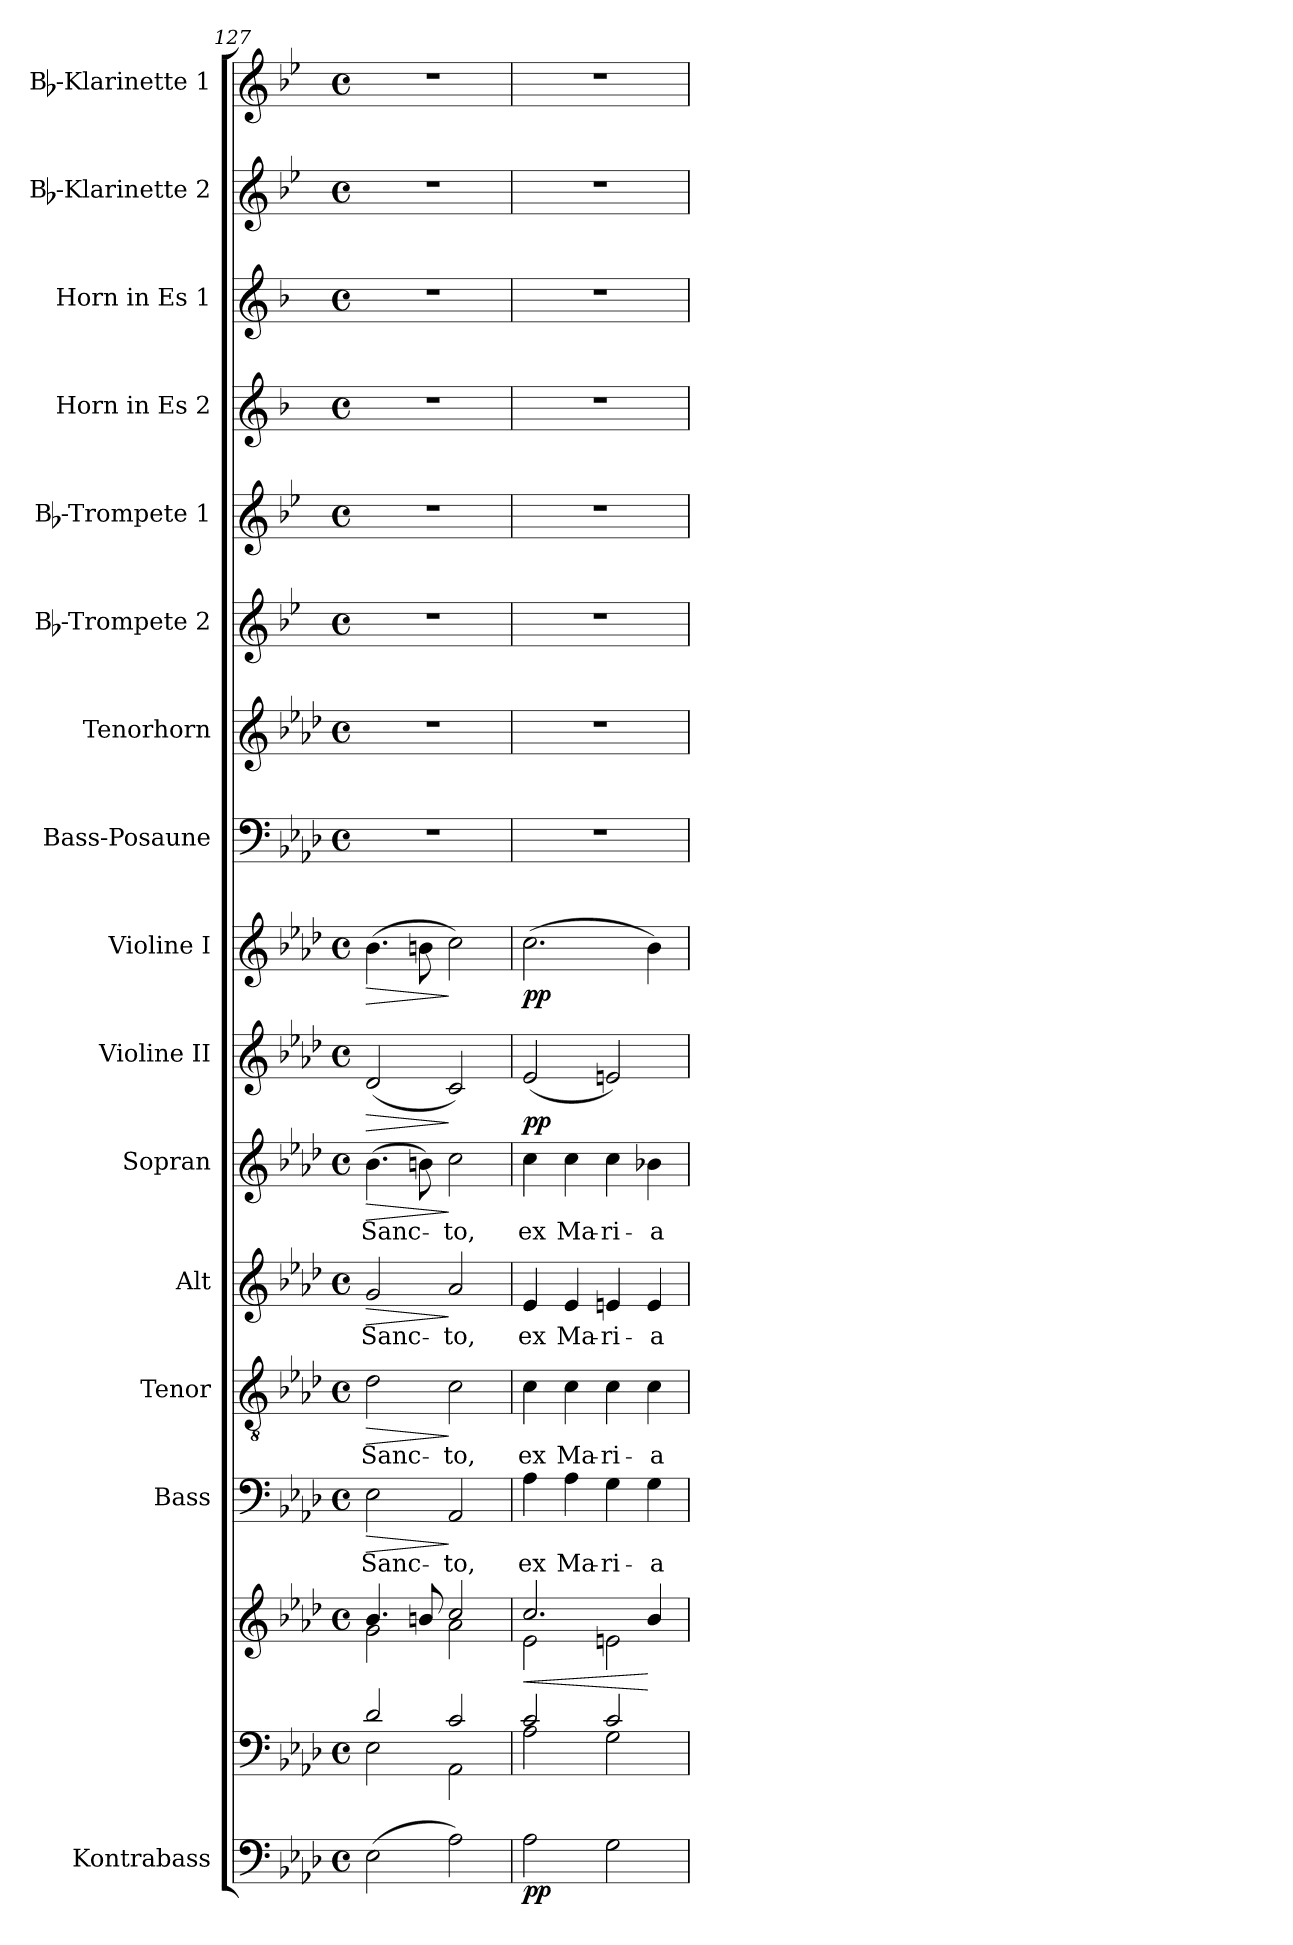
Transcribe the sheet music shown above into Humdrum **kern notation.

**kern	**dynam	**kern	**kern	**dynam	**kern	**text	**dynam	**kern	**text	**dynam	**kern	**text	**dynam	**kern	**text	**dynam	**kern	**dynam	**kern	**dynam	**kern	**kern	**kern	**kern	**kern	**kern	**kern	**kern
*part16	*part16	*part15	*part15	*part15	*part14	*part14	*part14	*part13	*part13	*part13	*part12	*part12	*part12	*part11	*part11	*part11	*part10	*part10	*part9	*part9	*part8	*part7	*part6	*part5	*part4	*part3	*part2	*part1
*staff17	*staff17	*staff16	*staff15	*staff15/16	*staff14	*staff14	*staff14	*staff13	*staff13	*staff13	*staff12	*staff12	*staff12	*staff11	*staff11	*staff11	*staff10	*staff10	*staff9	*staff9	*staff8	*staff7	*staff6	*staff5	*staff4	*staff3	*staff2	*staff1
*I"Kontrabass	*	*	*	*	*I"Bass	*	*	*I"Tenor	*	*	*I"Alt	*	*	*I"Sopran	*	*	*I"Violine II	*	*I"Violine I	*	*I"Bass-Posaune	*I"Tenorhorn	*I"Bb-Trompete 2	*I"Bb-Trompete 1	*I"Horn in Es 2	*I"Horn in Es 1	*I"Bb-Klarinette 2	*I"Bb-Klarinette 1
*I'Kb.	*	*	*	*	*I'B.	*	*	*I'T.	*	*	*I'A.	*	*	*I'S.	*	*	*I'Vl. II	*	*I'Vl. I	*	*I'B. Pos.	*I'T. Hrn.	*I'Bb Trp. 2	*I'Bb Trp. 1	*	*	*I'Bb Kl. 2	*I'Bb Kl. 1
!!LO:PB:g=z
*clefF4	*	*clefF4	*clefG2	*	*clefF4	*	*	*clefGv2	*	*	*clefG2	*	*	*clefG2	*	*	*clefG2	*	*clefG2	*	*clefF4	*clefG2	*clefG2	*clefG2	*clefG2	*clefG2	*clefG2	*clefG2
*ITrd7c12	*	*	*	*	*	*	*	*	*	*	*	*	*	*	*	*	*	*	*	*	*	*ITrd8c14	*ITrd1c2	*ITrd1c2	*ITrd5c9	*ITrd5c9	*ITrd1c2	*ITrd1c2
*k[b-e-a-d-]	*	*k[b-e-a-d-]	*k[b-e-a-d-]	*	*k[b-e-a-d-]	*	*	*k[b-e-a-d-]	*	*	*k[b-e-a-d-]	*	*	*k[b-e-a-d-]	*	*	*k[b-e-a-d-]	*	*k[b-e-a-d-]	*	*k[b-e-a-d-]	*k[b-e-a-d-]	*k[b-e-a-d-]	*k[b-e-a-d-]	*k[b-e-a-d-]	*k[b-e-a-d-]	*k[b-e-a-d-]	*k[b-e-a-d-]
*A-:	*	*A-:	*A-:	*	*A-:	*	*	*A-:	*	*	*A-:	*	*	*A-:	*	*	*A-:	*	*A-:	*	*A-:	*A-:	*A-:	*A-:	*A-:	*A-:	*A-:	*A-:
*M4/4	*	*M4/4	*M4/4	*	*M4/4	*	*	*M4/4	*	*	*M4/4	*	*	*M4/4	*	*	*M4/4	*	*M4/4	*	*M4/4	*M4/4	*M4/4	*M4/4	*M4/4	*M4/4	*M4/4	*M4/4
*met(c)	*	*met(c)	*met(c)	*	*met(c)	*	*	*met(c)	*	*	*met(c)	*	*	*met(c)	*	*	*met(c)	*	*met(c)	*	*met(c)	*met(c)	*met(c)	*met(c)	*met(c)	*met(c)	*met(c)	*met(c)
=127	=127	=127	=127	=127	=127	=127	=127	=127	=127	=127	=127	=127	=127	=127	=127	=127	=127	=127	=127	=127	=127	=127	=127	=127	=127	=127	=127	=127
*	*	*^	*^	*	*	*	*	*	*	*	*	*	*	*	*	*	*	*	*	*	*	*	*	*	*	*	*	*
!	!	!	!	!	!	!	!	!LO:LY:b	!LO:HP:b	!	!LO:LY:b	!LO:HP:b	!	!LO:LY:b	!LO:HP:b	!	!LO:LY:b	!LO:HP:b	!	!LO:HP:b	!	!LO:HP:b	!	!	!	!	!	!	!	!
(>2EE-\	.	2d-/	2E-\	4.b-/	2g\	.	2E-\	Sanc-	>	2d-\	Sanc-	>	2g/	Sanc-	>	(>4.b-\	Sanc-	>	(<2d-/	>	(>4.b-\	>	1r	1r	1r	1r	1r	1r	1r	1r
.	.	.	.	8bn/	.	.	.	.	.	.	.	.	.	.	.	8bn\)	.	.	.	.	8bn\	.	.	.	.	.	.	.	.	.
!	!	!	!	!	!	!	!	!LO:LY:b	!	!	!LO:LY:b	!	!	!LO:LY:b	!	!	!LO:LY:b	!	!	!	!	!	!	!	!	!	!	!	!	!
2AA-\)	.	2c/	2AA-\	2cc/	2a-\	.	2AA-/	-to,	]	2c\	-to,	]	2a-/	-to,	]	2cc\	-to,	]	2c/)	]	2cc\)	]	.	.	.	.	.	.	.	.
=128	=128	=128	=128	=128	=128	=128	=128	=128	=128	=128	=128	=128	=128	=128	=128	=128	=128	=128	=128	=128	=128	=128	=128	=128	=128	=128	=128	=128	=128	=128
!	!LO:DY:b	!	!	!	!	!LO:HP:b	!	!LO:LY:b	!	!	!LO:LY:b	!	!	!LO:LY:b	!	!	!LO:LY:b	!	!	!LO:DY:b	!	!LO:DY:b	!	!	!	!	!	!	!	!
2AA-\	pp	2c/	2A-\	2.cc/	2e-\	<	4A-\	ex	.	4c\	ex	.	4e-/	ex	.	4cc\	ex	.	(<2e-/	pp	(>2.cc\	pp	1r	1r	1r	1r	1r	1r	1r	1r
!	!	!	!	!	!	!	!	!LO:LY:b	!	!	!LO:LY:b	!	!	!LO:LY:b	!	!	!LO:LY:b	!	!	!	!	!	!	!	!	!	!	!	!	!
.	.	.	.	.	.	.	4A-\	Ma-	.	4c\	Ma-	.	4e-/	Ma-	.	4cc\	Ma-	.	.	.	.	.	.	.	.	.	.	.	.	.
!	!	!	!	!	!	!	!	!LO:LY:b	!	!	!LO:LY:b	!	!	!LO:LY:b	!	!	!LO:LY:b	!	!	!	!	!	!	!	!	!	!	!	!	!
2GG\	.	2c/	2G\	.	2en\	.	4G\	-ri-	.	4c\	-ri-	.	4en/	-ri-	.	4cc\	-ri-	.	2en/)	.	.	.	.	.	.	.	.	.	.	.
!	!	!	!	!	!	!	!	!LO:LY:b	!	!	!LO:LY:b	!	!	!LO:LY:b	!	!	!LO:LY:b	!	!	!	!	!	!	!	!	!	!	!	!	!
.	.	.	.	4b-/	.	[	4G\	-a	.	4c\	-a	.	4e/	-a	.	4b-X\	-a	.	.	.	4b-\)	.	.	.	.	.	.	.	.	.
*	*	*v	*v	*	*	*	*	*	*	*	*	*	*	*	*	*	*	*	*	*	*	*	*	*	*	*	*	*	*	*
*	*	*	*v	*v	*	*	*	*	*	*	*	*	*	*	*	*	*	*	*	*	*	*	*	*	*	*	*	*	*
=	=	=	=	=	=	=	=	=	=	=	=	=	=	=	=	=	=	=	=	=	=	=	=	=	=	=	=	=
*-	*-	*-	*-	*-	*-	*-	*-	*-	*-	*-	*-	*-	*-	*-	*-	*-	*-	*-	*-	*-	*-	*-	*-	*-	*-	*-	*-	*-
